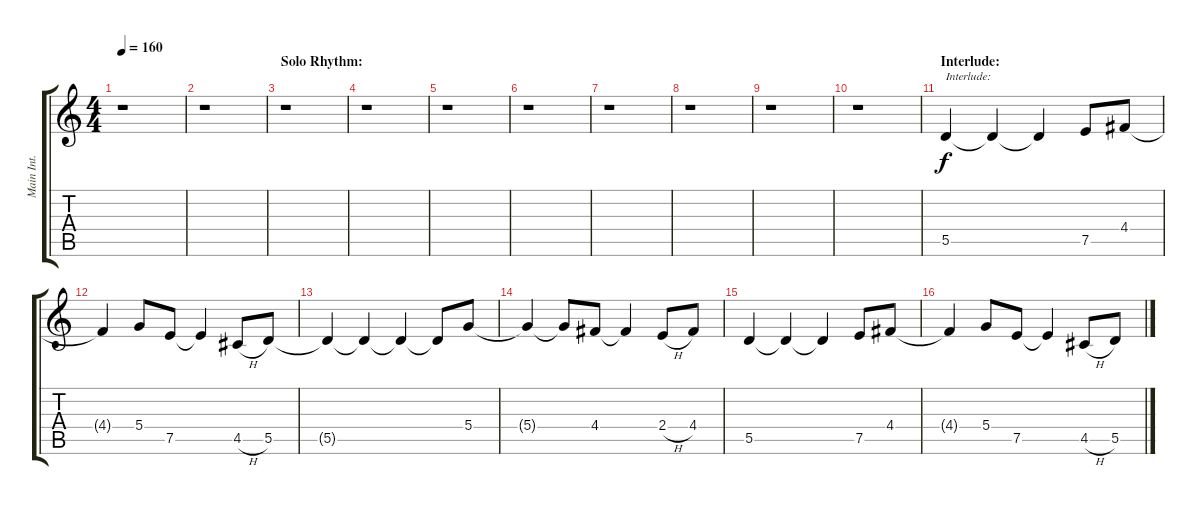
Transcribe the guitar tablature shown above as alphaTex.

\track ("Main Int. Track B" "Main Int. ") {instrument distortionguitar}
\staff {score tabs}
\tuning (E4 B3 G3 D3 A2 E2) {hide}
\ts (4 4)
\tempo 160
\clef g2
\ks c
r.1{dy f} |
r.1 |
\section ("" "Solo Rhythm:")
r.1 |
r.1 |
r.1 |
r.1 |
r.1 |
r.1 |
r.1 |
r.1 |
\section ("" "Interlude:")
5.5.4{txt "Interlude:"} 5.5{t}.4 5.5{t}.4 7.5.8 4.4.8 |
4.4{t}.4 5.4.8 7.5.8 7.5{t}.4 4.5{h}.8 5.5.8 |
5.5{t}.4 5.5{t}.4 5.5{t}.4 5.5{t}.8 5.4.8 |
5.4{t}.4 5.4{t}.8 4.4.8 4.4{t}.4 2.4{h}.8 4.4.8 |
5.5.4 5.5{t}.4 5.5{t}.4 7.5.8 4.4.8 |
4.4{t}.4 5.4.8 7.5.8 7.5{t}.4 4.5{h}.8 5.5.8
